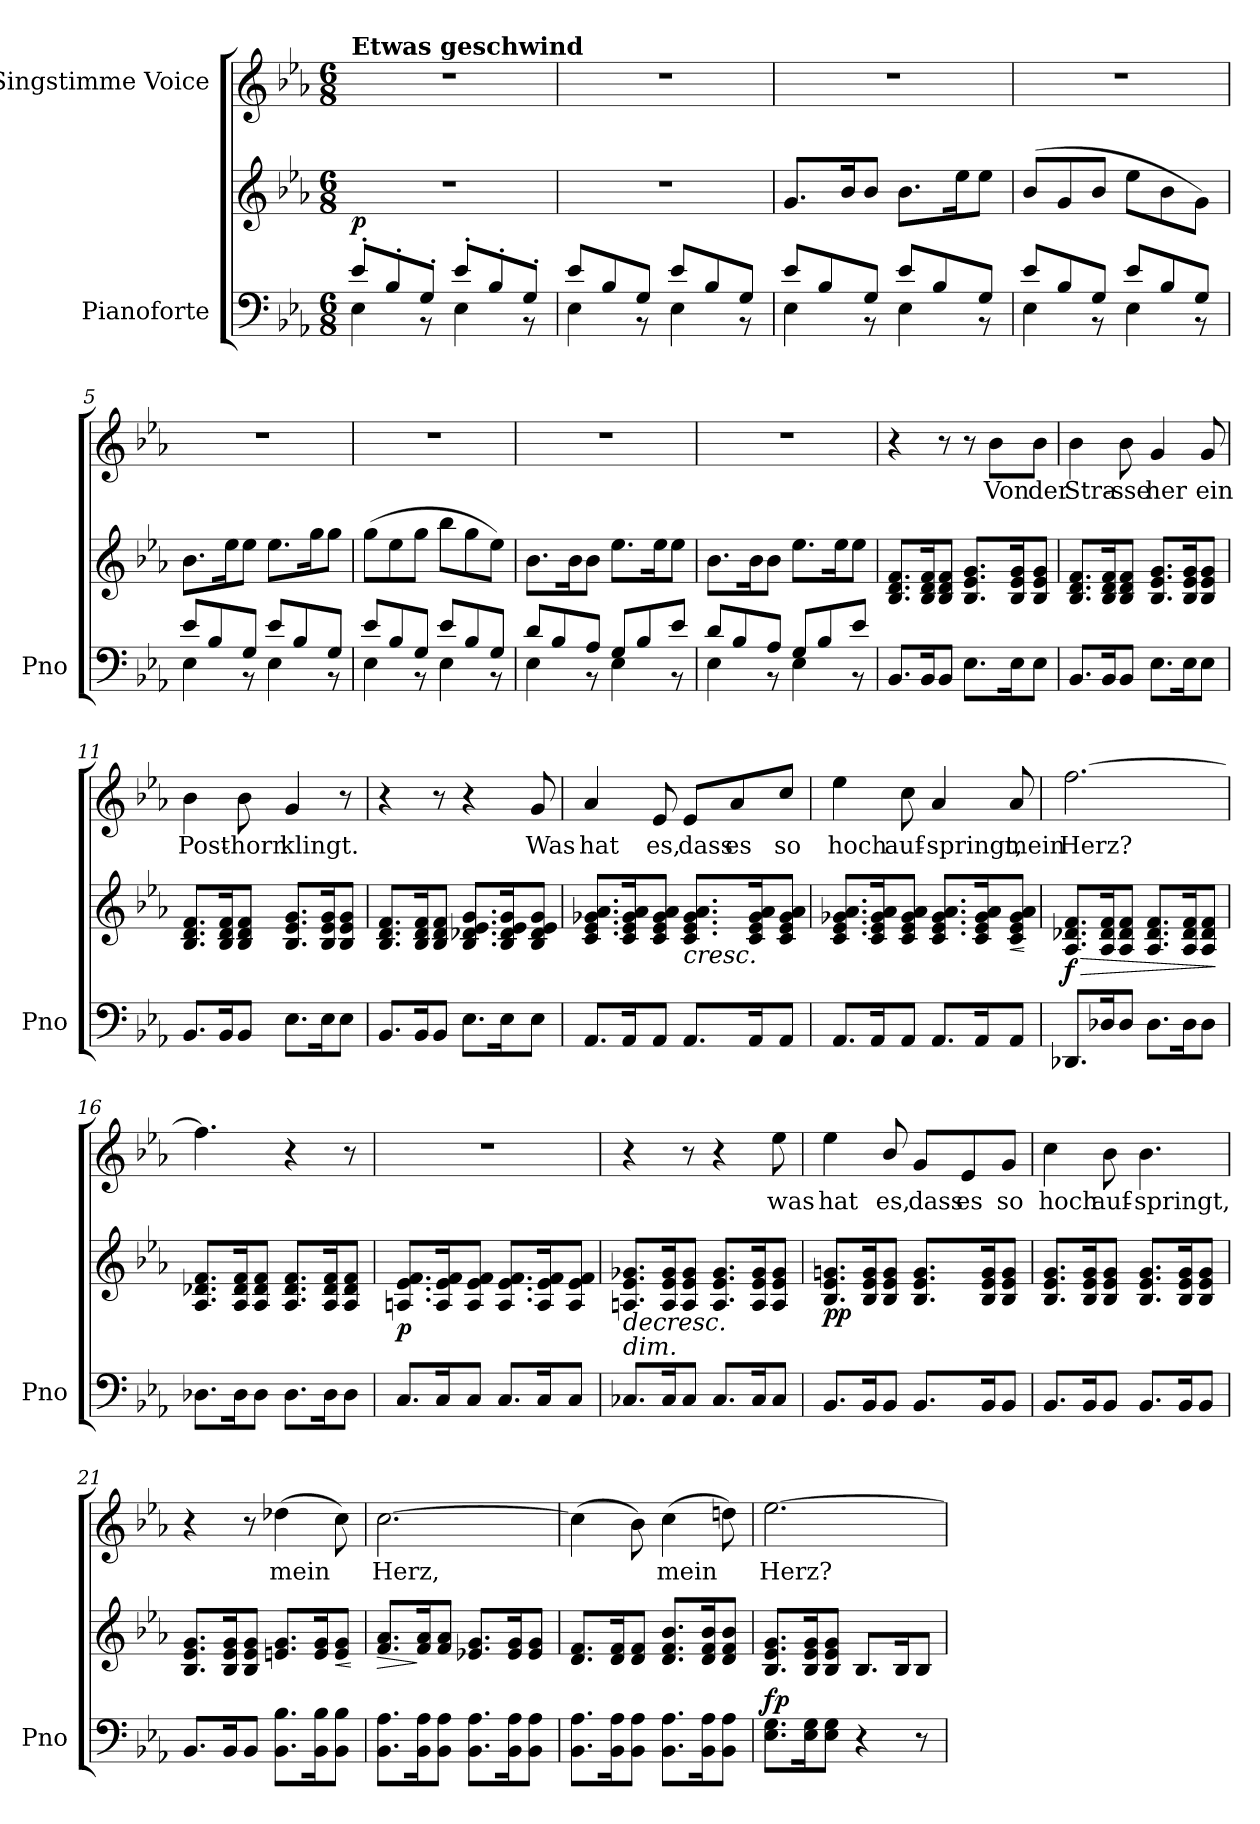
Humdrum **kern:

**kern	**kern	**dynam	**kern	**text
*part2	*part2	*part2	*part1	*part1
*staff3	*staff2	*staff2/3	*staff1	*staff1
*I"Pianoforte	*	*	*I"Singstimme Voice	*
*I'Pno	*	*	*	*
*clefF4	*clefG2	*	*clefG2	*
*k[b-e-a-]	*k[b-e-a-]	*	*k[b-e-a-]	*
*M6/8	*M6/8	*	*M6/8	*
=1	=1	=1	=1	=1
*^	*	*	*	*
!	!	!	!	!LO:TX:B:t=Etwas geschwind	!
!	!	!	!LO:DY:b	!	!
8e-'/L	4E-\	2.r	p	2.r	.
8B-'/	.	.	.	.	.
8G'/J	8r	.	.	.	.
8e-'/L	4E-\	.	.	.	.
8B-'/	.	.	.	.	.
8G'/J	8r	.	.	.	.
=2	=2	=2	=2	=2	=2
8e-/L	4E-\	2.r	.	2.r	.
8B-/	.	.	.	.	.
8G/J	8r	.	.	.	.
8e-/L	4E-\	.	.	.	.
8B-/	.	.	.	.	.
8G/J	8r	.	.	.	.
=3	=3	=3	=3	=3	=3
8e-/L	4E-\	8.g/L	.	2.r	.
8B-/	.	.	.	.	.
.	.	16b-/K	.	.	.
8G/J	8r	8b-/J	.	.	.
8e-/L	4E-\	8.b-\L	.	.	.
8B-/	.	.	.	.	.
.	.	16ee-\K	.	.	.
8G/J	8r	8ee-\J	.	.	.
=4	=4	=4	=4	=4	=4
8e-/L	4E-\	(>8b-/L	.	2.r	.
8B-/	.	8g/	.	.	.
8G/J	8r	8b-/J	.	.	.
8e-/L	4E-\	8ee-\L	.	.	.
8B-/	.	8b-\	.	.	.
8G/J	8r	8g\J)	.	.	.
=5	=5	=5	=5	=5	=5
8e-/L	4E-\	8.b-\L	.	2.r	.
8B-/	.	.	.	.	.
.	.	16ee-\K	.	.	.
8G/J	8r	8ee-\J	.	.	.
8e-/L	4E-\	8.ee-\L	.	.	.
8B-/	.	.	.	.	.
.	.	16gg\K	.	.	.
8G/J	8r	8gg\J	.	.	.
!!LO:LB:g=z
=6	=6	=6	=6	=6	=6
8e-/L	4E-\	(>8gg\L	.	2.r	.
8B-/	.	8ee-\	.	.	.
8G/J	8r	8gg\J	.	.	.
8e-/L	4E-\	8bb-\L	.	.	.
8B-/	.	8gg\	.	.	.
8G/J	8r	8ee-\J)	.	.	.
=7	=7	=7	=7	=7	=7
8d/L	4E-\	8.b-\L	.	2.r	.
8B-/	.	.	.	.	.
.	.	16b-\K	.	.	.
8A-/J	8r	8b-\J	.	.	.
8G/L	4E-\	8.ee-\L	.	.	.
8B-/	.	.	.	.	.
.	.	16ee-\K	.	.	.
8e-/J	8r	8ee-\J	.	.	.
=8	=8	=8	=8	=8	=8
8d/L	4E-\	8.b-\L	.	2.r	.
8B-/	.	.	.	.	.
.	.	16b-\K	.	.	.
8A-/J	8r	8b-\J	.	.	.
8G/L	4E-\	8.ee-\L	.	.	.
8B-/	.	.	.	.	.
.	.	16ee-\K	.	.	.
8e-/J	8r	8ee-\J	.	.	.
*v	*v	*	*	*	*
=9	=9	=9	=9	=9
8.BB-/L	8.B-/ 8.d/ 8.f/L	.	4r	.
16BB-/K	16B-/ 16d/ 16f/K	.	.	.
8BB-/J	8B-/ 8d/ 8f/J	.	8r	.
8.E-\L	8.B-/ 8.e-/ 8.g/L	.	8r	.
!	!	!	!	!LO:LY:b
.	.	.	8b-\L	Von
16E-\K	16B-/ 16e-/ 16g/K	.	.	.
!	!	!	!	!LO:LY:b
8E-\J	8B-/ 8e-/ 8g/J	.	8b-\J	der
=10	=10	=10	=10	=10
!	!	!	!	!LO:LY:b
8.BB-/L	8.B-/ 8.d/ 8.f/L	.	4b-\	Stra-
16BB-/K	16B-/ 16d/ 16f/K	.	.	.
!	!	!	!	!LO:LY:b
8BB-/J	8B-/ 8d/ 8f/J	.	8b-\	-sse
!	!	!	!	!LO:LY:b
8.E-\L	8.B-/ 8.e-/ 8.g/L	.	4g/	her
16E-\K	16B-/ 16e-/ 16g/K	.	.	.
!	!	!	!	!LO:LY:b
8E-\J	8B-/ 8e-/ 8g/J	.	8g/	ein
!!LO:LB:g=z
=11	=11	=11	=11	=11
!	!	!	!	!LO:LY:b
8.BB-/L	8.B-/ 8.d/ 8.f/L	.	4b-\	Post-
16BB-/K	16B-/ 16d/ 16f/K	.	.	.
!	!	!	!	!LO:LY:b
8BB-/J	8B-/ 8d/ 8f/J	.	8b-\	-horn
!	!	!	!	!LO:LY:b
8.E-\L	8.B-/ 8.e-/ 8.g/L	.	4g/	klingt.
16E-\K	16B-/ 16e-/ 16g/K	.	.	.
8E-\J	8B-/ 8e-/ 8g/J	.	8r	.
=12	=12	=12	=12	=12
8.BB-/L	8.B-/ 8.d/ 8.f/L	.	4r	.
16BB-/K	16B-/ 16d/ 16f/K	.	.	.
8BB-/J	8B-/ 8d/ 8f/J	.	8r	.
8.E-\L	8.B-/ 8.d-X/ 8.e-/ 8.g/L	.	4r	.
16E-\K	16B-/ 16d-/ 16e-/ 16g/K	.	.	.
!	!	!	!	!LO:LY:b
8E-\J	8B-/ 8d-/ 8e-/ 8g/J	.	8g/	Was
=13	=13	=13	=13	=13
!	!	!	!	!LO:LY:b
8.AA-/L	8.c/ 8.e-/ 8.g-X/ 8.a-/L	.	4a-/	hat
16AA-/K	16c/ 16e-/ 16g-/ 16a-/K	.	.	.
!	!	!	!	!LO:LY:b
8AA-/J	8c/ 8e-/ 8g-/ 8a-/J	.	8e-/	es,
!	!LO:TX:b:i:t=cresc.	!	!	!
!	!	!	!	!LO:LY:b
8.AA-/L	8.c/ 8.e-/ 8.g-/ 8.a-/L	.	8e-/L	dass
!	!	!	!	!LO:LY:b
.	.	.	8a-/	es
16AA-/K	16c/ 16e-/ 16g-/ 16a-/K	.	.	.
!	!	!	!	!LO:LY:b
8AA-/J	8c/ 8e-/ 8g-/ 8a-/J	.	8cc/J	so
=14	=14	=14	=14	=14
!	!	!	!	!LO:LY:b
8.AA-/L	8.c/ 8.e-/ 8.g-X/ 8.a-/L	.	4ee-\	hoch
16AA-/K	16c/ 16e-/ 16g-/ 16a-/K	.	.	.
!	!	!	!	!LO:LY:b
8AA-/J	8c/ 8e-/ 8g-/ 8a-/J	.	8cc\	auf-
!	!	!	!	!LO:LY:b
8.AA-/L	8.c/ 8.e-/ 8.g-/ 8.a-/L	.	4a-/	-springt,
16AA-/K	16c/ 16e-/ 16g-/ 16a-/K	.	.	.
!	!	!LO:HP:b	!	!LO:LY:b
8AA-/J	8c/ 8e-/ 8g-/ 8a-/J	<	8a-/	mein
.	.	[	.	.
!!LO:PB:g=z
=15	=15	=15	=15	=15
!	!	!LO:HP:b	!	!LO:LY:b
!	!	!LO:DY:n=1:b	!	!
8.DD-X/L	8.A-/ 8.d-X/ 8.f/L	> f	[2.ff\	Herz?
16D-X/K	16A-/ 16d-/ 16f/K	.	.	.
8D-/J	8A-/ 8d-/ 8f/J	.	.	.
8.D-\L	8.A-/ 8.d-/ 8.f/L	.	.	.
16D-\K	16A-/ 16d-/ 16f/K	.	.	.
8D-\J	8A-/ 8d-/ 8f/J	.	.	.
.	.	]	.	.
=16	=16	=16	=16	=16
8.D-X\L	8.A-/ 8.d-X/ 8.f/L	.	4.ff\]	.
16D-\K	16A-/ 16d-/ 16f/K	.	.	.
8D-\J	8A-/ 8d-/ 8f/J	.	.	.
8.D-\L	8.A-/ 8.d-/ 8.f/L	.	4r	.
16D-\K	16A-/ 16d-/ 16f/K	.	.	.
8D-\J	8A-/ 8d-/ 8f/J	.	8r	.
=17	=17	=17	=17	=17
!	!	!LO:DY:b	!	!
8.C/L	8.An/ 8.e-/ 8.f/L	p	2.r	.
16C/K	16A/ 16e-/ 16f/K	.	.	.
8C/J	8A/ 8e-/ 8f/J	.	.	.
8.C/L	8.A/ 8.e-/ 8.f/L	.	.	.
16C/K	16A/ 16e-/ 16f/K	.	.	.
8C/J	8A/ 8e-/ 8f/J	.	.	.
=18	=18	=18	=18	=18
!	!LO:TX:b:i:t=decresc.	!	!	!
!	!LO:TX:b:i:t=dim.	!	!	!
8.C-X/L	8.An/ 8.e-/ 8.g-X/L	.	4r	.
16C-/K	16A/ 16e-/ 16g-/K	.	.	.
8C-/J	8A/ 8e-/ 8g-/J	.	8r	.
8.C-/L	8.A/ 8.e-/ 8.g-/L	.	4r	.
16C-/K	16A/ 16e-/ 16g-/K	.	.	.
!	!	!	!	!LO:LY:b
8C-/J	8A/ 8e-/ 8g-/J	.	8ee-\	was
=19	=19	=19	=19	=19
!	!	!LO:DY:b	!	!LO:LY:b
8.BB-/L	8.B-/ 8.e-/ 8.gn/L	pp	4ee-\	hat
16BB-/K	16B-/ 16e-/ 16g/K	.	.	.
!	!	!	!	!LO:LY:b
8BB-/J	8B-/ 8e-/ 8g/J	.	8b-/	es,
!	!	!	!	!LO:LY:b
8.BB-/L	8.B-/ 8.e-/ 8.g/L	.	8g/L	dass
!	!	!	!	!LO:LY:b
.	.	.	8e-/	es
16BB-/K	16B-/ 16e-/ 16g/K	.	.	.
!	!	!	!	!LO:LY:b
8BB-/J	8B-/ 8e-/ 8g/J	.	8g/J	so
!!LO:LB:g=z
=20	=20	=20	=20	=20
!	!	!	!	!LO:LY:b
8.BB-/L	8.B-/ 8.e-/ 8.g/L	.	4cc\	hoch
16BB-/K	16B-/ 16e-/ 16g/K	.	.	.
!	!	!	!	!LO:LY:b
8BB-/J	8B-/ 8e-/ 8g/J	.	8b-\	auf-
!	!	!	!	!LO:LY:b
8.BB-/L	8.B-/ 8.e-/ 8.g/L	.	4.b-\	-springt,
16BB-/K	16B-/ 16e-/ 16g/K	.	.	.
8BB-/J	8B-/ 8e-/ 8g/J	.	.	.
=21	=21	=21	=21	=21
8.BB-/L	8.B-/ 8.e-/ 8.g/L	.	4r	.
16BB-/K	16B-/ 16e-/ 16g/K	.	.	.
8BB-/J	8B-/ 8e-/ 8g/J	.	8r	.
!	!	!	!	!LO:LY:b
8.BB-\ 8.B-\L	8.en/ 8.g/L	.	(>4dd-X\	mein
16BB-\ 16B-\K	16e/ 16g/K	.	.	.
!	!	!LO:HP:b	!	!
8BB-\ 8B-\J	8e/ 8g/J	<	8cc\)	.
.	.	[	.	.
=22	=22	=22	=22	=22
!	!	!LO:HP:b	!	!LO:LY:b
8.BB-\ 8.A-\L	8.f/ 8.a-/L	>	[2.cc\	Herz,
16BB-\ 16A-\K	16f/ 16a-/K	]	.	.
8BB-\ 8A-\J	8f/ 8a-/J	.	.	.
8.BB-\ 8.A-\L	8.e-X/ 8.g/L	.	.	.
16BB-\ 16A-\K	16e-/ 16g/K	.	.	.
8BB-\ 8A-\J	8e-/ 8g/J	.	.	.
=23	=23	=23	=23	=23
8.BB-\ 8.A-\L	8.d/ 8.f/L	.	(>4cc\]	.
16BB-\ 16A-\K	16d/ 16f/K	.	.	.
8BB-\ 8A-\J	8d/ 8f/J	.	8b-\)	.
!	!	!	!	!LO:LY:b
8.BB-\ 8.A-\L	8.d/ 8.f/ 8.b-/L	.	(>4cc\	mein
16BB-\ 16A-\K	16d/ 16f/ 16b-/K	.	.	.
8BB-\ 8A-\J	8d/ 8f/ 8b-/J	.	8ddn\)	.
=24	=24	=24	=24	=24
!	!	!LO:DY:a=2	!	!LO:LY:b
8.E-\ 8.G\L	8.B-/ 8.e-/ 8.g/L	fp	[2.ee-\	Herz?
16E-\ 16G\K	16B-/ 16e-/ 16g/K	.	.	.
8E-\ 8G\J	8B-/ 8e-/ 8g/J	.	.	.
4r	8.B-/L	.	.	.
.	16B-/K	.	.	.
8r	8B-/J	.	.	.
=	=	=	=	=
*-	*-	*-	*-	*-
